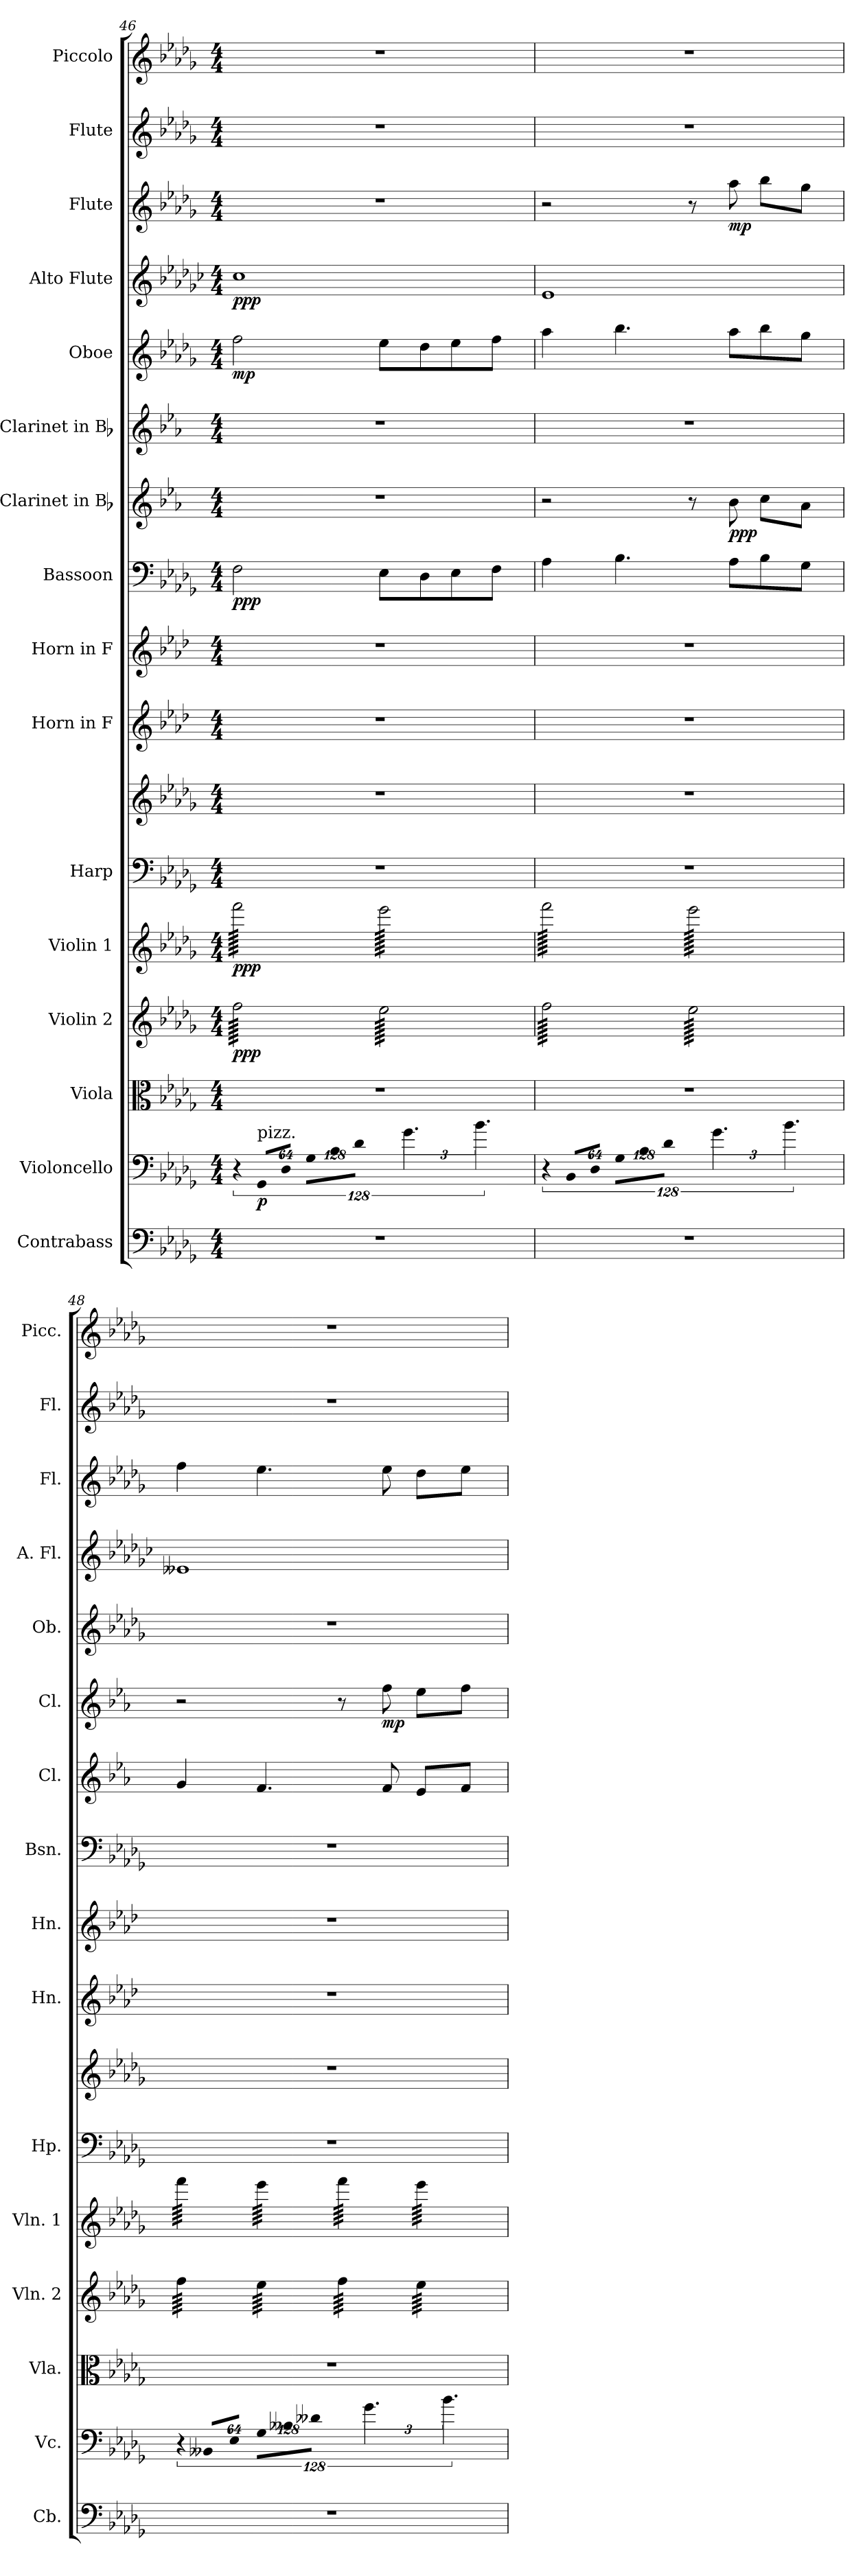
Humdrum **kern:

**kern	**kern	**dynam	**kern	**kern	**dynam	**kern	**dynam	**kern	**kern	**kern	**kern	**kern	**dynam	**kern	**dynam	**kern	**dynam	**kern	**dynam	**kern	**dynam	**kern	**dynam	**kern	**kern
*part16	*part15	*part15	*part14	*part13	*part13	*part12	*part12	*part11	*part11	*part10	*part9	*part8	*part8	*part7	*part7	*part6	*part6	*part5	*part5	*part4	*part4	*part3	*part3	*part2	*part1
*staff17	*staff16	*staff16	*staff15	*staff14	*staff14	*staff13	*staff13	*staff12	*staff11	*staff10	*staff9	*staff8	*staff8	*staff7	*staff7	*staff6	*staff6	*staff5	*staff5	*staff4	*staff4	*staff3	*staff3	*staff2	*staff1
*I"Contrabass	*I"Violoncello	*	*I"Viola	*I"Violin 2	*	*I"Violin 1	*	*I"Harp	*	*I"Horn in F	*I"Horn in F	*I"Bassoon	*	*I"Clarinet in Bb	*	*I"Clarinet in Bb	*	*I"Oboe	*	*I"Alto Flute	*	*I"Flute	*	*I"Flute	*I"Piccolo
*I'Cb.	*I'Vc.	*	*I'Vla.	*I'Vln. 2	*	*I'Vln. 1	*	*I'Hp.	*	*I'Hn.	*I'Hn.	*I'Bsn.	*	*I'Cl.	*	*I'Cl.	*	*I'Ob.	*	*I'A. Fl.	*	*I'Fl.	*	*I'Fl.	*I'Picc.
*clefF4	*clefF4	*	*clefC3	*clefG2	*	*clefG2	*	*clefF4	*clefG2	*clefG2	*clefG2	*clefF4	*	*clefG2	*	*clefG2	*	*clefG2	*	*clefG2	*	*clefG2	*	*clefG2	*clefG2
*ITrd7c12	*	*	*	*	*	*	*	*	*	*ITrd4c7	*ITrd4c7	*	*	*ITrd1c2	*	*ITrd1c2	*	*	*	*ITrd3c5	*	*	*	*	*ITrd-7c-12
*k[b-e-a-d-g-]	*k[b-e-a-d-g-]	*	*k[b-e-a-d-g-]	*k[b-e-a-d-g-]	*	*k[b-e-a-d-g-]	*	*k[b-e-a-d-g-]	*k[b-e-a-d-g-]	*k[b-e-a-d-g-]	*k[b-e-a-d-g-]	*k[b-e-a-d-g-]	*	*k[b-e-a-d-g-]	*	*k[b-e-a-d-g-]	*	*k[b-e-a-d-g-]	*	*k[b-e-a-d-g-]	*	*k[b-e-a-d-g-]	*	*k[b-e-a-d-g-]	*k[b-e-a-d-g-]
*D-:	*D-:	*	*D-:	*D-:	*	*D-:	*	*D-:	*D-:	*D-:	*D-:	*D-:	*	*D-:	*	*D-:	*	*D-:	*	*D-:	*	*D-:	*	*D-:	*D-:
*M4/4	*M4/4	*	*M4/4	*M4/4	*	*M4/4	*	*M4/4	*M4/4	*M4/4	*M4/4	*M4/4	*	*M4/4	*	*M4/4	*	*M4/4	*	*M4/4	*	*M4/4	*	*M4/4	*M4/4
=46	=46	=46	=46	=46	=46	=46	=46	=46	=46	=46	=46	=46	=46	=46	=46	=46	=46	=46	=46	=46	=46	=46	=46	=46	=46
!	!LO:N:vis=8	!	!	!	!	!	!	!	!	!	!	!	!	!	!	!	!	!	!	!	!	!	!	!	!
*	*	*	*	*tremolo	*	*	*	*	*	*	*	*	*	*	*	*	*	*	*	*	*	*	*	*	*
*	*	*	*	*	*	*tremolo	*	*	*	*	*	*	*	*	*	*	*	*	*	*	*	*	*	*	*
1r	1024%85r	.	1r	128ffi\LLLLL	ppp	128fffi\LLLLL	ppp	1r	1r	1r	1r	2Fi\	ppp	1r	.	1r	.	2ffi\	mp	1g-i	ppp	1r	.	1r	1r
.	.	.	.	128ffi\	.	128fffi\	.	.	.	.	.	.	.	.	.	.	.	.	.	.	.	.	.	.	.
.	.	.	.	128ffi\	.	128fffi\	.	.	.	.	.	.	.	.	.	.	.	.	.	.	.	.	.	.	.
.	.	.	.	128ffi\	.	128fffi\	.	.	.	.	.	.	.	.	.	.	.	.	.	.	.	.	.	.	.
.	.	.	.	128ffi\	.	128fffi\	.	.	.	.	.	.	.	.	.	.	.	.	.	.	.	.	.	.	.
.	.	.	.	128ffi\	.	128fffi\	.	.	.	.	.	.	.	.	.	.	.	.	.	.	.	.	.	.	.
.	.	.	.	128ffi\	.	128fffi\	.	.	.	.	.	.	.	.	.	.	.	.	.	.	.	.	.	.	.
.	.	.	.	128ffi\	.	128fffi\	.	.	.	.	.	.	.	.	.	.	.	.	.	.	.	.	.	.	.
.	.	.	.	128ffi\	.	128fffi\	.	.	.	.	.	.	.	.	.	.	.	.	.	.	.	.	.	.	.
.	.	.	.	128ffi\	.	128fffi\	.	.	.	.	.	.	.	.	.	.	.	.	.	.	.	.	.	.	.
.	.	.	.	128ffi\	.	128fffi\	.	.	.	.	.	.	.	.	.	.	.	.	.	.	.	.	.	.	.
!	!LO:TX:a:t=pizz.	!	!	!	!	!	!	!	!	!	!	!	!	!	!	!	!	!	!	!	!	!	!	!	!
!	!LO:N:vis=8	!	!	!	!	!	!	!	!	!	!	!	!	!	!	!	!	!	!	!	!	!	!	!	!
.	1024%85GG-i/L	p	.	.	.	.	.	.	.	.	.	.	.	.	.	.	.	.	.	.	.	.	.	.	.
.	.	.	.	128ffi\	.	128fffi\	.	.	.	.	.	.	.	.	.	.	.	.	.	.	.	.	.	.	.
.	.	.	.	128ffi\	.	128fffi\	.	.	.	.	.	.	.	.	.	.	.	.	.	.	.	.	.	.	.
.	.	.	.	128ffi\	.	128fffi\	.	.	.	.	.	.	.	.	.	.	.	.	.	.	.	.	.	.	.
.	.	.	.	128ffi\	.	128fffi\	.	.	.	.	.	.	.	.	.	.	.	.	.	.	.	.	.	.	.
.	.	.	.	128ffi\	.	128fffi\	.	.	.	.	.	.	.	.	.	.	.	.	.	.	.	.	.	.	.
.	.	.	.	128ffi\	.	128fffi\	.	.	.	.	.	.	.	.	.	.	.	.	.	.	.	.	.	.	.
.	.	.	.	128ffi\	.	128fffi\	.	.	.	.	.	.	.	.	.	.	.	.	.	.	.	.	.	.	.
.	.	.	.	128ffi\	.	128fffi\	.	.	.	.	.	.	.	.	.	.	.	.	.	.	.	.	.	.	.
.	.	.	.	128ffi\	.	128fffi\	.	.	.	.	.	.	.	.	.	.	.	.	.	.	.	.	.	.	.
.	.	.	.	128ffi\	.	128fffi\	.	.	.	.	.	.	.	.	.	.	.	.	.	.	.	.	.	.	.
.	.	.	.	128ffi\	.	128fffi\	.	.	.	.	.	.	.	.	.	.	.	.	.	.	.	.	.	.	.
!	!LO:N:vis=8	!	!	!	!	!	!	!	!	!	!	!	!	!	!	!	!	!	!	!	!	!	!	!	!
.	512%43D-i/J	.	.	.	.	.	.	.	.	.	.	.	.	.	.	.	.	.	.	.	.	.	.	.	.
.	.	.	.	128ffi\	.	128fffi\	.	.	.	.	.	.	.	.	.	.	.	.	.	.	.	.	.	.	.
.	.	.	.	128ffi\	.	128fffi\	.	.	.	.	.	.	.	.	.	.	.	.	.	.	.	.	.	.	.
.	.	.	.	128ffi\	.	128fffi\	.	.	.	.	.	.	.	.	.	.	.	.	.	.	.	.	.	.	.
.	.	.	.	128ffi\	.	128fffi\	.	.	.	.	.	.	.	.	.	.	.	.	.	.	.	.	.	.	.
.	.	.	.	128ffi\	.	128fffi\	.	.	.	.	.	.	.	.	.	.	.	.	.	.	.	.	.	.	.
.	.	.	.	128ffi\	.	128fffi\	.	.	.	.	.	.	.	.	.	.	.	.	.	.	.	.	.	.	.
.	.	.	.	128ffi\	.	128fffi\	.	.	.	.	.	.	.	.	.	.	.	.	.	.	.	.	.	.	.
.	.	.	.	128ffi\	.	128fffi\	.	.	.	.	.	.	.	.	.	.	.	.	.	.	.	.	.	.	.
.	.	.	.	128ffi\	.	128fffi\	.	.	.	.	.	.	.	.	.	.	.	.	.	.	.	.	.	.	.
.	.	.	.	128ffi\	.	128fffi\	.	.	.	.	.	.	.	.	.	.	.	.	.	.	.	.	.	.	.
*	*Xbrackettup	*	*	*	*	*	*	*	*	*	*	*	*	*	*	*	*	*	*	*	*	*	*	*	*
!	!LO:N:vis=8	!	!	!	!	!	!	!	!	!	!	!	!	!	!	!	!	!	!	!	!	!	!	!	!
.	1024%85G-i\L	.	.	128ffi\	.	128fffi\	.	.	.	.	.	.	.	.	.	.	.	.	.	.	.	.	.	.	.
.	.	.	.	128ffi\	.	128fffi\	.	.	.	.	.	.	.	.	.	.	.	.	.	.	.	.	.	.	.
.	.	.	.	128ffi\	.	128fffi\	.	.	.	.	.	.	.	.	.	.	.	.	.	.	.	.	.	.	.
.	.	.	.	128ffi\	.	128fffi\	.	.	.	.	.	.	.	.	.	.	.	.	.	.	.	.	.	.	.
.	.	.	.	128ffi\	.	128fffi\	.	.	.	.	.	.	.	.	.	.	.	.	.	.	.	.	.	.	.
.	.	.	.	128ffi\	.	128fffi\	.	.	.	.	.	.	.	.	.	.	.	.	.	.	.	.	.	.	.
.	.	.	.	128ffi\	.	128fffi\	.	.	.	.	.	.	.	.	.	.	.	.	.	.	.	.	.	.	.
.	.	.	.	128ffi\	.	128fffi\	.	.	.	.	.	.	.	.	.	.	.	.	.	.	.	.	.	.	.
.	.	.	.	128ffi\	.	128fffi\	.	.	.	.	.	.	.	.	.	.	.	.	.	.	.	.	.	.	.
.	.	.	.	128ffi\	.	128fffi\	.	.	.	.	.	.	.	.	.	.	.	.	.	.	.	.	.	.	.
.	.	.	.	128ffi\	.	128fffi\	.	.	.	.	.	.	.	.	.	.	.	.	.	.	.	.	.	.	.
!	!LO:N:vis=8	!	!	!	!	!	!	!	!	!	!	!	!	!	!	!	!	!	!	!	!	!	!	!	!
.	1024%85B-i\	.	.	.	.	.	.	.	.	.	.	.	.	.	.	.	.	.	.	.	.	.	.	.	.
.	.	.	.	128ffi\	.	128fffi\	.	.	.	.	.	.	.	.	.	.	.	.	.	.	.	.	.	.	.
.	.	.	.	128ffi\	.	128fffi\	.	.	.	.	.	.	.	.	.	.	.	.	.	.	.	.	.	.	.
.	.	.	.	128ffi\	.	128fffi\	.	.	.	.	.	.	.	.	.	.	.	.	.	.	.	.	.	.	.
.	.	.	.	128ffi\	.	128fffi\	.	.	.	.	.	.	.	.	.	.	.	.	.	.	.	.	.	.	.
.	.	.	.	128ffi\	.	128fffi\	.	.	.	.	.	.	.	.	.	.	.	.	.	.	.	.	.	.	.
.	.	.	.	128ffi\	.	128fffi\	.	.	.	.	.	.	.	.	.	.	.	.	.	.	.	.	.	.	.
.	.	.	.	128ffi\	.	128fffi\	.	.	.	.	.	.	.	.	.	.	.	.	.	.	.	.	.	.	.
.	.	.	.	128ffi\	.	128fffi\	.	.	.	.	.	.	.	.	.	.	.	.	.	.	.	.	.	.	.
.	.	.	.	128ffi\	.	128fffi\	.	.	.	.	.	.	.	.	.	.	.	.	.	.	.	.	.	.	.
.	.	.	.	128ffi\	.	128fffi\	.	.	.	.	.	.	.	.	.	.	.	.	.	.	.	.	.	.	.
.	.	.	.	128ffi\	.	128fffi\	.	.	.	.	.	.	.	.	.	.	.	.	.	.	.	.	.	.	.
!	!LO:N:vis=8	!	!	!	!	!	!	!	!	!	!	!	!	!	!	!	!	!	!	!	!	!	!	!	!
.	512%43d-i\J	.	.	.	.	.	.	.	.	.	.	.	.	.	.	.	.	.	.	.	.	.	.	.	.
.	.	.	.	128ffi\	.	128fffi\	.	.	.	.	.	.	.	.	.	.	.	.	.	.	.	.	.	.	.
.	.	.	.	128ffi\	.	128fffi\	.	.	.	.	.	.	.	.	.	.	.	.	.	.	.	.	.	.	.
.	.	.	.	128ffi\	.	128fffi\	.	.	.	.	.	.	.	.	.	.	.	.	.	.	.	.	.	.	.
.	.	.	.	128ffi\	.	128fffi\	.	.	.	.	.	.	.	.	.	.	.	.	.	.	.	.	.	.	.
.	.	.	.	128ffi\	.	128fffi\	.	.	.	.	.	.	.	.	.	.	.	.	.	.	.	.	.	.	.
.	.	.	.	128ffi\	.	128fffi\	.	.	.	.	.	.	.	.	.	.	.	.	.	.	.	.	.	.	.
.	.	.	.	128ffi\	.	128fffi\	.	.	.	.	.	.	.	.	.	.	.	.	.	.	.	.	.	.	.
.	.	.	.	128ffi\	.	128fffi\	.	.	.	.	.	.	.	.	.	.	.	.	.	.	.	.	.	.	.
.	.	.	.	128ffi\	.	128fffi\	.	.	.	.	.	.	.	.	.	.	.	.	.	.	.	.	.	.	.
.	.	.	.	128ffi\JJJJJ	.	128fffi\JJJJJ	.	.	.	.	.	.	.	.	.	.	.	.	.	.	.	.	.	.	.
*	*brackettup	*	*	*	*	*	*	*	*	*	*	*	*	*	*	*	*	*	*	*	*	*	*	*	*
.	6.g-i\	.	.	128ee-i\LLLLL	.	128eee-i\LLLLL	.	.	.	.	.	8E-i\L	.	.	.	.	.	8ee-i\L	.	.	.	.	.	.	.
.	.	.	.	128ee-i\	.	128eee-i\	.	.	.	.	.	.	.	.	.	.	.	.	.	.	.	.	.	.	.
.	.	.	.	128ee-i\	.	128eee-i\	.	.	.	.	.	.	.	.	.	.	.	.	.	.	.	.	.	.	.
.	.	.	.	128ee-i\	.	128eee-i\	.	.	.	.	.	.	.	.	.	.	.	.	.	.	.	.	.	.	.
.	.	.	.	128ee-i\	.	128eee-i\	.	.	.	.	.	.	.	.	.	.	.	.	.	.	.	.	.	.	.
.	.	.	.	128ee-i\	.	128eee-i\	.	.	.	.	.	.	.	.	.	.	.	.	.	.	.	.	.	.	.
.	.	.	.	128ee-i\	.	128eee-i\	.	.	.	.	.	.	.	.	.	.	.	.	.	.	.	.	.	.	.
.	.	.	.	128ee-i\	.	128eee-i\	.	.	.	.	.	.	.	.	.	.	.	.	.	.	.	.	.	.	.
.	.	.	.	128ee-i\	.	128eee-i\	.	.	.	.	.	.	.	.	.	.	.	.	.	.	.	.	.	.	.
.	.	.	.	128ee-i\	.	128eee-i\	.	.	.	.	.	.	.	.	.	.	.	.	.	.	.	.	.	.	.
.	.	.	.	128ee-i\	.	128eee-i\	.	.	.	.	.	.	.	.	.	.	.	.	.	.	.	.	.	.	.
.	.	.	.	128ee-i\	.	128eee-i\	.	.	.	.	.	.	.	.	.	.	.	.	.	.	.	.	.	.	.
.	.	.	.	128ee-i\	.	128eee-i\	.	.	.	.	.	.	.	.	.	.	.	.	.	.	.	.	.	.	.
.	.	.	.	128ee-i\	.	128eee-i\	.	.	.	.	.	.	.	.	.	.	.	.	.	.	.	.	.	.	.
.	.	.	.	128ee-i\	.	128eee-i\	.	.	.	.	.	.	.	.	.	.	.	.	.	.	.	.	.	.	.
.	.	.	.	128ee-i\	.	128eee-i\	.	.	.	.	.	.	.	.	.	.	.	.	.	.	.	.	.	.	.
.	.	.	.	128ee-i\	.	128eee-i\	.	.	.	.	.	8D-i\	.	.	.	.	.	8dd-i\	.	.	.	.	.	.	.
.	.	.	.	128ee-i\	.	128eee-i\	.	.	.	.	.	.	.	.	.	.	.	.	.	.	.	.	.	.	.
.	.	.	.	128ee-i\	.	128eee-i\	.	.	.	.	.	.	.	.	.	.	.	.	.	.	.	.	.	.	.
.	.	.	.	128ee-i\	.	128eee-i\	.	.	.	.	.	.	.	.	.	.	.	.	.	.	.	.	.	.	.
.	.	.	.	128ee-i\	.	128eee-i\	.	.	.	.	.	.	.	.	.	.	.	.	.	.	.	.	.	.	.
.	.	.	.	128ee-i\	.	128eee-i\	.	.	.	.	.	.	.	.	.	.	.	.	.	.	.	.	.	.	.
.	.	.	.	128ee-i\	.	128eee-i\	.	.	.	.	.	.	.	.	.	.	.	.	.	.	.	.	.	.	.
.	.	.	.	128ee-i\	.	128eee-i\	.	.	.	.	.	.	.	.	.	.	.	.	.	.	.	.	.	.	.
.	.	.	.	128ee-i\	.	128eee-i\	.	.	.	.	.	.	.	.	.	.	.	.	.	.	.	.	.	.	.
.	.	.	.	128ee-i\	.	128eee-i\	.	.	.	.	.	.	.	.	.	.	.	.	.	.	.	.	.	.	.
.	.	.	.	128ee-i\	.	128eee-i\	.	.	.	.	.	.	.	.	.	.	.	.	.	.	.	.	.	.	.
.	.	.	.	128ee-i\	.	128eee-i\	.	.	.	.	.	.	.	.	.	.	.	.	.	.	.	.	.	.	.
.	.	.	.	128ee-i\	.	128eee-i\	.	.	.	.	.	.	.	.	.	.	.	.	.	.	.	.	.	.	.
.	.	.	.	128ee-i\	.	128eee-i\	.	.	.	.	.	.	.	.	.	.	.	.	.	.	.	.	.	.	.
.	.	.	.	128ee-i\	.	128eee-i\	.	.	.	.	.	.	.	.	.	.	.	.	.	.	.	.	.	.	.
.	.	.	.	128ee-i\	.	128eee-i\	.	.	.	.	.	.	.	.	.	.	.	.	.	.	.	.	.	.	.
.	6.b-i\	.	.	128ee-i\	.	128eee-i\	.	.	.	.	.	8E-i\	.	.	.	.	.	8ee-i\	.	.	.	.	.	.	.
.	.	.	.	128ee-i\	.	128eee-i\	.	.	.	.	.	.	.	.	.	.	.	.	.	.	.	.	.	.	.
.	.	.	.	128ee-i\	.	128eee-i\	.	.	.	.	.	.	.	.	.	.	.	.	.	.	.	.	.	.	.
.	.	.	.	128ee-i\	.	128eee-i\	.	.	.	.	.	.	.	.	.	.	.	.	.	.	.	.	.	.	.
.	.	.	.	128ee-i\	.	128eee-i\	.	.	.	.	.	.	.	.	.	.	.	.	.	.	.	.	.	.	.
.	.	.	.	128ee-i\	.	128eee-i\	.	.	.	.	.	.	.	.	.	.	.	.	.	.	.	.	.	.	.
.	.	.	.	128ee-i\	.	128eee-i\	.	.	.	.	.	.	.	.	.	.	.	.	.	.	.	.	.	.	.
.	.	.	.	128ee-i\	.	128eee-i\	.	.	.	.	.	.	.	.	.	.	.	.	.	.	.	.	.	.	.
.	.	.	.	128ee-i\	.	128eee-i\	.	.	.	.	.	.	.	.	.	.	.	.	.	.	.	.	.	.	.
.	.	.	.	128ee-i\	.	128eee-i\	.	.	.	.	.	.	.	.	.	.	.	.	.	.	.	.	.	.	.
.	.	.	.	128ee-i\	.	128eee-i\	.	.	.	.	.	.	.	.	.	.	.	.	.	.	.	.	.	.	.
.	.	.	.	128ee-i\	.	128eee-i\	.	.	.	.	.	.	.	.	.	.	.	.	.	.	.	.	.	.	.
.	.	.	.	128ee-i\	.	128eee-i\	.	.	.	.	.	.	.	.	.	.	.	.	.	.	.	.	.	.	.
.	.	.	.	128ee-i\	.	128eee-i\	.	.	.	.	.	.	.	.	.	.	.	.	.	.	.	.	.	.	.
.	.	.	.	128ee-i\	.	128eee-i\	.	.	.	.	.	.	.	.	.	.	.	.	.	.	.	.	.	.	.
.	.	.	.	128ee-i\	.	128eee-i\	.	.	.	.	.	.	.	.	.	.	.	.	.	.	.	.	.	.	.
.	.	.	.	128ee-i\	.	128eee-i\	.	.	.	.	.	8Fi\J	.	.	.	.	.	8ffi\J	.	.	.	.	.	.	.
.	.	.	.	128ee-i\	.	128eee-i\	.	.	.	.	.	.	.	.	.	.	.	.	.	.	.	.	.	.	.
.	.	.	.	128ee-i\	.	128eee-i\	.	.	.	.	.	.	.	.	.	.	.	.	.	.	.	.	.	.	.
.	.	.	.	128ee-i\	.	128eee-i\	.	.	.	.	.	.	.	.	.	.	.	.	.	.	.	.	.	.	.
.	.	.	.	128ee-i\	.	128eee-i\	.	.	.	.	.	.	.	.	.	.	.	.	.	.	.	.	.	.	.
.	.	.	.	128ee-i\	.	128eee-i\	.	.	.	.	.	.	.	.	.	.	.	.	.	.	.	.	.	.	.
.	.	.	.	128ee-i\	.	128eee-i\	.	.	.	.	.	.	.	.	.	.	.	.	.	.	.	.	.	.	.
.	.	.	.	128ee-i\	.	128eee-i\	.	.	.	.	.	.	.	.	.	.	.	.	.	.	.	.	.	.	.
.	.	.	.	128ee-i\	.	128eee-i\	.	.	.	.	.	.	.	.	.	.	.	.	.	.	.	.	.	.	.
.	.	.	.	128ee-i\	.	128eee-i\	.	.	.	.	.	.	.	.	.	.	.	.	.	.	.	.	.	.	.
.	.	.	.	128ee-i\	.	128eee-i\	.	.	.	.	.	.	.	.	.	.	.	.	.	.	.	.	.	.	.
.	.	.	.	128ee-i\	.	128eee-i\	.	.	.	.	.	.	.	.	.	.	.	.	.	.	.	.	.	.	.
.	.	.	.	128ee-i\	.	128eee-i\	.	.	.	.	.	.	.	.	.	.	.	.	.	.	.	.	.	.	.
.	.	.	.	128ee-i\	.	128eee-i\	.	.	.	.	.	.	.	.	.	.	.	.	.	.	.	.	.	.	.
.	.	.	.	128ee-i\	.	128eee-i\	.	.	.	.	.	.	.	.	.	.	.	.	.	.	.	.	.	.	.
.	.	.	.	128ee-i\JJJJJ	.	128eee-i\JJJJJ	.	.	.	.	.	.	.	.	.	.	.	.	.	.	.	.	.	.	.
=47	=47	=47	=47	=47	=47	=47	=47	=47	=47	=47	=47	=47	=47	=47	=47	=47	=47	=47	=47	=47	=47	=47	=47	=47	=47
!	!LO:N:vis=8	!	!	!	!	!	!	!	!	!	!	!	!	!	!	!	!	!	!	!	!	!	!	!	!
1r	1024%85r	.	1r	128ffi\LLLLL	.	128fffi\LLLLL	.	1r	1r	1r	1r	4A-i\	.	2r	.	1r	.	4aa-i\	.	1B-i	.	2r	.	1r	1r
.	.	.	.	128ffi\	.	128fffi\	.	.	.	.	.	.	.	.	.	.	.	.	.	.	.	.	.	.	.
.	.	.	.	128ffi\	.	128fffi\	.	.	.	.	.	.	.	.	.	.	.	.	.	.	.	.	.	.	.
.	.	.	.	128ffi\	.	128fffi\	.	.	.	.	.	.	.	.	.	.	.	.	.	.	.	.	.	.	.
.	.	.	.	128ffi\	.	128fffi\	.	.	.	.	.	.	.	.	.	.	.	.	.	.	.	.	.	.	.
.	.	.	.	128ffi\	.	128fffi\	.	.	.	.	.	.	.	.	.	.	.	.	.	.	.	.	.	.	.
.	.	.	.	128ffi\	.	128fffi\	.	.	.	.	.	.	.	.	.	.	.	.	.	.	.	.	.	.	.
.	.	.	.	128ffi\	.	128fffi\	.	.	.	.	.	.	.	.	.	.	.	.	.	.	.	.	.	.	.
.	.	.	.	128ffi\	.	128fffi\	.	.	.	.	.	.	.	.	.	.	.	.	.	.	.	.	.	.	.
.	.	.	.	128ffi\	.	128fffi\	.	.	.	.	.	.	.	.	.	.	.	.	.	.	.	.	.	.	.
.	.	.	.	128ffi\	.	128fffi\	.	.	.	.	.	.	.	.	.	.	.	.	.	.	.	.	.	.	.
!	!LO:N:vis=8	!	!	!	!	!	!	!	!	!	!	!	!	!	!	!	!	!	!	!	!	!	!	!	!
.	1024%85BB-i/L	.	.	.	.	.	.	.	.	.	.	.	.	.	.	.	.	.	.	.	.	.	.	.	.
.	.	.	.	128ffi\	.	128fffi\	.	.	.	.	.	.	.	.	.	.	.	.	.	.	.	.	.	.	.
.	.	.	.	128ffi\	.	128fffi\	.	.	.	.	.	.	.	.	.	.	.	.	.	.	.	.	.	.	.
.	.	.	.	128ffi\	.	128fffi\	.	.	.	.	.	.	.	.	.	.	.	.	.	.	.	.	.	.	.
.	.	.	.	128ffi\	.	128fffi\	.	.	.	.	.	.	.	.	.	.	.	.	.	.	.	.	.	.	.
.	.	.	.	128ffi\	.	128fffi\	.	.	.	.	.	.	.	.	.	.	.	.	.	.	.	.	.	.	.
.	.	.	.	128ffi\	.	128fffi\	.	.	.	.	.	.	.	.	.	.	.	.	.	.	.	.	.	.	.
.	.	.	.	128ffi\	.	128fffi\	.	.	.	.	.	.	.	.	.	.	.	.	.	.	.	.	.	.	.
.	.	.	.	128ffi\	.	128fffi\	.	.	.	.	.	.	.	.	.	.	.	.	.	.	.	.	.	.	.
.	.	.	.	128ffi\	.	128fffi\	.	.	.	.	.	.	.	.	.	.	.	.	.	.	.	.	.	.	.
.	.	.	.	128ffi\	.	128fffi\	.	.	.	.	.	.	.	.	.	.	.	.	.	.	.	.	.	.	.
.	.	.	.	128ffi\	.	128fffi\	.	.	.	.	.	.	.	.	.	.	.	.	.	.	.	.	.	.	.
!	!LO:N:vis=8	!	!	!	!	!	!	!	!	!	!	!	!	!	!	!	!	!	!	!	!	!	!	!	!
.	512%43D-i/J	.	.	.	.	.	.	.	.	.	.	.	.	.	.	.	.	.	.	.	.	.	.	.	.
.	.	.	.	128ffi\	.	128fffi\	.	.	.	.	.	.	.	.	.	.	.	.	.	.	.	.	.	.	.
.	.	.	.	128ffi\	.	128fffi\	.	.	.	.	.	.	.	.	.	.	.	.	.	.	.	.	.	.	.
.	.	.	.	128ffi\	.	128fffi\	.	.	.	.	.	.	.	.	.	.	.	.	.	.	.	.	.	.	.
.	.	.	.	128ffi\	.	128fffi\	.	.	.	.	.	.	.	.	.	.	.	.	.	.	.	.	.	.	.
.	.	.	.	128ffi\	.	128fffi\	.	.	.	.	.	.	.	.	.	.	.	.	.	.	.	.	.	.	.
.	.	.	.	128ffi\	.	128fffi\	.	.	.	.	.	.	.	.	.	.	.	.	.	.	.	.	.	.	.
.	.	.	.	128ffi\	.	128fffi\	.	.	.	.	.	.	.	.	.	.	.	.	.	.	.	.	.	.	.
.	.	.	.	128ffi\	.	128fffi\	.	.	.	.	.	.	.	.	.	.	.	.	.	.	.	.	.	.	.
.	.	.	.	128ffi\	.	128fffi\	.	.	.	.	.	.	.	.	.	.	.	.	.	.	.	.	.	.	.
.	.	.	.	128ffi\	.	128fffi\	.	.	.	.	.	.	.	.	.	.	.	.	.	.	.	.	.	.	.
*	*Xbrackettup	*	*	*	*	*	*	*	*	*	*	*	*	*	*	*	*	*	*	*	*	*	*	*	*
!	!LO:N:vis=8	!	!	!	!	!	!	!	!	!	!	!	!	!	!	!	!	!	!	!	!	!	!	!	!
.	1024%85G-i\L	.	.	128ffi\	.	128fffi\	.	.	.	.	.	4.B-i\	.	.	.	.	.	4.bb-i\	.	.	.	.	.	.	.
.	.	.	.	128ffi\	.	128fffi\	.	.	.	.	.	.	.	.	.	.	.	.	.	.	.	.	.	.	.
.	.	.	.	128ffi\	.	128fffi\	.	.	.	.	.	.	.	.	.	.	.	.	.	.	.	.	.	.	.
.	.	.	.	128ffi\	.	128fffi\	.	.	.	.	.	.	.	.	.	.	.	.	.	.	.	.	.	.	.
.	.	.	.	128ffi\	.	128fffi\	.	.	.	.	.	.	.	.	.	.	.	.	.	.	.	.	.	.	.
.	.	.	.	128ffi\	.	128fffi\	.	.	.	.	.	.	.	.	.	.	.	.	.	.	.	.	.	.	.
.	.	.	.	128ffi\	.	128fffi\	.	.	.	.	.	.	.	.	.	.	.	.	.	.	.	.	.	.	.
.	.	.	.	128ffi\	.	128fffi\	.	.	.	.	.	.	.	.	.	.	.	.	.	.	.	.	.	.	.
.	.	.	.	128ffi\	.	128fffi\	.	.	.	.	.	.	.	.	.	.	.	.	.	.	.	.	.	.	.
.	.	.	.	128ffi\	.	128fffi\	.	.	.	.	.	.	.	.	.	.	.	.	.	.	.	.	.	.	.
.	.	.	.	128ffi\	.	128fffi\	.	.	.	.	.	.	.	.	.	.	.	.	.	.	.	.	.	.	.
!	!LO:N:vis=8	!	!	!	!	!	!	!	!	!	!	!	!	!	!	!	!	!	!	!	!	!	!	!	!
.	1024%85B-i\	.	.	.	.	.	.	.	.	.	.	.	.	.	.	.	.	.	.	.	.	.	.	.	.
.	.	.	.	128ffi\	.	128fffi\	.	.	.	.	.	.	.	.	.	.	.	.	.	.	.	.	.	.	.
.	.	.	.	128ffi\	.	128fffi\	.	.	.	.	.	.	.	.	.	.	.	.	.	.	.	.	.	.	.
.	.	.	.	128ffi\	.	128fffi\	.	.	.	.	.	.	.	.	.	.	.	.	.	.	.	.	.	.	.
.	.	.	.	128ffi\	.	128fffi\	.	.	.	.	.	.	.	.	.	.	.	.	.	.	.	.	.	.	.
.	.	.	.	128ffi\	.	128fffi\	.	.	.	.	.	.	.	.	.	.	.	.	.	.	.	.	.	.	.
.	.	.	.	128ffi\	.	128fffi\	.	.	.	.	.	.	.	.	.	.	.	.	.	.	.	.	.	.	.
.	.	.	.	128ffi\	.	128fffi\	.	.	.	.	.	.	.	.	.	.	.	.	.	.	.	.	.	.	.
.	.	.	.	128ffi\	.	128fffi\	.	.	.	.	.	.	.	.	.	.	.	.	.	.	.	.	.	.	.
.	.	.	.	128ffi\	.	128fffi\	.	.	.	.	.	.	.	.	.	.	.	.	.	.	.	.	.	.	.
.	.	.	.	128ffi\	.	128fffi\	.	.	.	.	.	.	.	.	.	.	.	.	.	.	.	.	.	.	.
.	.	.	.	128ffi\	.	128fffi\	.	.	.	.	.	.	.	.	.	.	.	.	.	.	.	.	.	.	.
!	!LO:N:vis=8	!	!	!	!	!	!	!	!	!	!	!	!	!	!	!	!	!	!	!	!	!	!	!	!
.	512%43d-i\J	.	.	.	.	.	.	.	.	.	.	.	.	.	.	.	.	.	.	.	.	.	.	.	.
.	.	.	.	128ffi\	.	128fffi\	.	.	.	.	.	.	.	.	.	.	.	.	.	.	.	.	.	.	.
.	.	.	.	128ffi\	.	128fffi\	.	.	.	.	.	.	.	.	.	.	.	.	.	.	.	.	.	.	.
.	.	.	.	128ffi\	.	128fffi\	.	.	.	.	.	.	.	.	.	.	.	.	.	.	.	.	.	.	.
.	.	.	.	128ffi\	.	128fffi\	.	.	.	.	.	.	.	.	.	.	.	.	.	.	.	.	.	.	.
.	.	.	.	128ffi\	.	128fffi\	.	.	.	.	.	.	.	.	.	.	.	.	.	.	.	.	.	.	.
.	.	.	.	128ffi\	.	128fffi\	.	.	.	.	.	.	.	.	.	.	.	.	.	.	.	.	.	.	.
.	.	.	.	128ffi\	.	128fffi\	.	.	.	.	.	.	.	.	.	.	.	.	.	.	.	.	.	.	.
.	.	.	.	128ffi\	.	128fffi\	.	.	.	.	.	.	.	.	.	.	.	.	.	.	.	.	.	.	.
.	.	.	.	128ffi\	.	128fffi\	.	.	.	.	.	.	.	.	.	.	.	.	.	.	.	.	.	.	.
.	.	.	.	128ffi\JJJJJ	.	128fffi\JJJJJ	.	.	.	.	.	.	.	.	.	.	.	.	.	.	.	.	.	.	.
*	*brackettup	*	*	*	*	*	*	*	*	*	*	*	*	*	*	*	*	*	*	*	*	*	*	*	*
.	6.g-i\	.	.	128ee-i\LLLLL	.	128eee-i\LLLLL	.	.	.	.	.	.	.	8r	.	.	.	.	.	.	.	8r	.	.	.
.	.	.	.	128ee-i\	.	128eee-i\	.	.	.	.	.	.	.	.	.	.	.	.	.	.	.	.	.	.	.
.	.	.	.	128ee-i\	.	128eee-i\	.	.	.	.	.	.	.	.	.	.	.	.	.	.	.	.	.	.	.
.	.	.	.	128ee-i\	.	128eee-i\	.	.	.	.	.	.	.	.	.	.	.	.	.	.	.	.	.	.	.
.	.	.	.	128ee-i\	.	128eee-i\	.	.	.	.	.	.	.	.	.	.	.	.	.	.	.	.	.	.	.
.	.	.	.	128ee-i\	.	128eee-i\	.	.	.	.	.	.	.	.	.	.	.	.	.	.	.	.	.	.	.
.	.	.	.	128ee-i\	.	128eee-i\	.	.	.	.	.	.	.	.	.	.	.	.	.	.	.	.	.	.	.
.	.	.	.	128ee-i\	.	128eee-i\	.	.	.	.	.	.	.	.	.	.	.	.	.	.	.	.	.	.	.
.	.	.	.	128ee-i\	.	128eee-i\	.	.	.	.	.	.	.	.	.	.	.	.	.	.	.	.	.	.	.
.	.	.	.	128ee-i\	.	128eee-i\	.	.	.	.	.	.	.	.	.	.	.	.	.	.	.	.	.	.	.
.	.	.	.	128ee-i\	.	128eee-i\	.	.	.	.	.	.	.	.	.	.	.	.	.	.	.	.	.	.	.
.	.	.	.	128ee-i\	.	128eee-i\	.	.	.	.	.	.	.	.	.	.	.	.	.	.	.	.	.	.	.
.	.	.	.	128ee-i\	.	128eee-i\	.	.	.	.	.	.	.	.	.	.	.	.	.	.	.	.	.	.	.
.	.	.	.	128ee-i\	.	128eee-i\	.	.	.	.	.	.	.	.	.	.	.	.	.	.	.	.	.	.	.
.	.	.	.	128ee-i\	.	128eee-i\	.	.	.	.	.	.	.	.	.	.	.	.	.	.	.	.	.	.	.
.	.	.	.	128ee-i\	.	128eee-i\	.	.	.	.	.	.	.	.	.	.	.	.	.	.	.	.	.	.	.
.	.	.	.	128ee-i\	.	128eee-i\	.	.	.	.	.	8A-i\L	.	8a-i\	ppp	.	.	8aa-i\L	.	.	.	8aa-i\	mp	.	.
.	.	.	.	128ee-i\	.	128eee-i\	.	.	.	.	.	.	.	.	.	.	.	.	.	.	.	.	.	.	.
.	.	.	.	128ee-i\	.	128eee-i\	.	.	.	.	.	.	.	.	.	.	.	.	.	.	.	.	.	.	.
.	.	.	.	128ee-i\	.	128eee-i\	.	.	.	.	.	.	.	.	.	.	.	.	.	.	.	.	.	.	.
.	.	.	.	128ee-i\	.	128eee-i\	.	.	.	.	.	.	.	.	.	.	.	.	.	.	.	.	.	.	.
.	.	.	.	128ee-i\	.	128eee-i\	.	.	.	.	.	.	.	.	.	.	.	.	.	.	.	.	.	.	.
.	.	.	.	128ee-i\	.	128eee-i\	.	.	.	.	.	.	.	.	.	.	.	.	.	.	.	.	.	.	.
.	.	.	.	128ee-i\	.	128eee-i\	.	.	.	.	.	.	.	.	.	.	.	.	.	.	.	.	.	.	.
.	.	.	.	128ee-i\	.	128eee-i\	.	.	.	.	.	.	.	.	.	.	.	.	.	.	.	.	.	.	.
.	.	.	.	128ee-i\	.	128eee-i\	.	.	.	.	.	.	.	.	.	.	.	.	.	.	.	.	.	.	.
.	.	.	.	128ee-i\	.	128eee-i\	.	.	.	.	.	.	.	.	.	.	.	.	.	.	.	.	.	.	.
.	.	.	.	128ee-i\	.	128eee-i\	.	.	.	.	.	.	.	.	.	.	.	.	.	.	.	.	.	.	.
.	.	.	.	128ee-i\	.	128eee-i\	.	.	.	.	.	.	.	.	.	.	.	.	.	.	.	.	.	.	.
.	.	.	.	128ee-i\	.	128eee-i\	.	.	.	.	.	.	.	.	.	.	.	.	.	.	.	.	.	.	.
.	.	.	.	128ee-i\	.	128eee-i\	.	.	.	.	.	.	.	.	.	.	.	.	.	.	.	.	.	.	.
.	.	.	.	128ee-i\	.	128eee-i\	.	.	.	.	.	.	.	.	.	.	.	.	.	.	.	.	.	.	.
.	6.b-i\	.	.	128ee-i\	.	128eee-i\	.	.	.	.	.	8B-i\	.	8b-i\L	.	.	.	8bb-i\	.	.	.	8bb-i\L	.	.	.
.	.	.	.	128ee-i\	.	128eee-i\	.	.	.	.	.	.	.	.	.	.	.	.	.	.	.	.	.	.	.
.	.	.	.	128ee-i\	.	128eee-i\	.	.	.	.	.	.	.	.	.	.	.	.	.	.	.	.	.	.	.
.	.	.	.	128ee-i\	.	128eee-i\	.	.	.	.	.	.	.	.	.	.	.	.	.	.	.	.	.	.	.
.	.	.	.	128ee-i\	.	128eee-i\	.	.	.	.	.	.	.	.	.	.	.	.	.	.	.	.	.	.	.
.	.	.	.	128ee-i\	.	128eee-i\	.	.	.	.	.	.	.	.	.	.	.	.	.	.	.	.	.	.	.
.	.	.	.	128ee-i\	.	128eee-i\	.	.	.	.	.	.	.	.	.	.	.	.	.	.	.	.	.	.	.
.	.	.	.	128ee-i\	.	128eee-i\	.	.	.	.	.	.	.	.	.	.	.	.	.	.	.	.	.	.	.
.	.	.	.	128ee-i\	.	128eee-i\	.	.	.	.	.	.	.	.	.	.	.	.	.	.	.	.	.	.	.
.	.	.	.	128ee-i\	.	128eee-i\	.	.	.	.	.	.	.	.	.	.	.	.	.	.	.	.	.	.	.
.	.	.	.	128ee-i\	.	128eee-i\	.	.	.	.	.	.	.	.	.	.	.	.	.	.	.	.	.	.	.
.	.	.	.	128ee-i\	.	128eee-i\	.	.	.	.	.	.	.	.	.	.	.	.	.	.	.	.	.	.	.
.	.	.	.	128ee-i\	.	128eee-i\	.	.	.	.	.	.	.	.	.	.	.	.	.	.	.	.	.	.	.
.	.	.	.	128ee-i\	.	128eee-i\	.	.	.	.	.	.	.	.	.	.	.	.	.	.	.	.	.	.	.
.	.	.	.	128ee-i\	.	128eee-i\	.	.	.	.	.	.	.	.	.	.	.	.	.	.	.	.	.	.	.
.	.	.	.	128ee-i\	.	128eee-i\	.	.	.	.	.	.	.	.	.	.	.	.	.	.	.	.	.	.	.
.	.	.	.	128ee-i\	.	128eee-i\	.	.	.	.	.	8G-i\J	.	8g-i\J	.	.	.	8gg-i\J	.	.	.	8gg-i\J	.	.	.
.	.	.	.	128ee-i\	.	128eee-i\	.	.	.	.	.	.	.	.	.	.	.	.	.	.	.	.	.	.	.
.	.	.	.	128ee-i\	.	128eee-i\	.	.	.	.	.	.	.	.	.	.	.	.	.	.	.	.	.	.	.
.	.	.	.	128ee-i\	.	128eee-i\	.	.	.	.	.	.	.	.	.	.	.	.	.	.	.	.	.	.	.
.	.	.	.	128ee-i\	.	128eee-i\	.	.	.	.	.	.	.	.	.	.	.	.	.	.	.	.	.	.	.
.	.	.	.	128ee-i\	.	128eee-i\	.	.	.	.	.	.	.	.	.	.	.	.	.	.	.	.	.	.	.
.	.	.	.	128ee-i\	.	128eee-i\	.	.	.	.	.	.	.	.	.	.	.	.	.	.	.	.	.	.	.
.	.	.	.	128ee-i\	.	128eee-i\	.	.	.	.	.	.	.	.	.	.	.	.	.	.	.	.	.	.	.
.	.	.	.	128ee-i\	.	128eee-i\	.	.	.	.	.	.	.	.	.	.	.	.	.	.	.	.	.	.	.
.	.	.	.	128ee-i\	.	128eee-i\	.	.	.	.	.	.	.	.	.	.	.	.	.	.	.	.	.	.	.
.	.	.	.	128ee-i\	.	128eee-i\	.	.	.	.	.	.	.	.	.	.	.	.	.	.	.	.	.	.	.
.	.	.	.	128ee-i\	.	128eee-i\	.	.	.	.	.	.	.	.	.	.	.	.	.	.	.	.	.	.	.
.	.	.	.	128ee-i\	.	128eee-i\	.	.	.	.	.	.	.	.	.	.	.	.	.	.	.	.	.	.	.
.	.	.	.	128ee-i\	.	128eee-i\	.	.	.	.	.	.	.	.	.	.	.	.	.	.	.	.	.	.	.
.	.	.	.	128ee-i\	.	128eee-i\	.	.	.	.	.	.	.	.	.	.	.	.	.	.	.	.	.	.	.
.	.	.	.	128ee-i\JJJJJ	.	128eee-i\JJJJJ	.	.	.	.	.	.	.	.	.	.	.	.	.	.	.	.	.	.	.
=48	=48	=48	=48	=48	=48	=48	=48	=48	=48	=48	=48	=48	=48	=48	=48	=48	=48	=48	=48	=48	=48	=48	=48	=48	=48
!	!LO:N:vis=8	!	!	!	!	!	!	!	!	!	!	!	!	!	!	!	!	!	!	!	!	!	!	!	!
1r	1024%85r	.	1r	64ffi\LLLL	.	64fffi\LLLL	.	1r	1r	1r	1r	1r	.	4fi/	.	2r	.	1r	.	1B--Xi	.	4ffi\	.	1r	1r
.	.	.	.	64ffi\	.	64fffi\	.	.	.	.	.	.	.	.	.	.	.	.	.	.	.	.	.	.	.
.	.	.	.	64ffi\	.	64fffi\	.	.	.	.	.	.	.	.	.	.	.	.	.	.	.	.	.	.	.
.	.	.	.	64ffi\	.	64fffi\	.	.	.	.	.	.	.	.	.	.	.	.	.	.	.	.	.	.	.
.	.	.	.	64ffi\	.	64fffi\	.	.	.	.	.	.	.	.	.	.	.	.	.	.	.	.	.	.	.
.	.	.	.	64ffi\	.	64fffi\	.	.	.	.	.	.	.	.	.	.	.	.	.	.	.	.	.	.	.
!	!LO:N:vis=8	!	!	!	!	!	!	!	!	!	!	!	!	!	!	!	!	!	!	!	!	!	!	!	!
.	1024%85BB--Xi/L	.	.	.	.	.	.	.	.	.	.	.	.	.	.	.	.	.	.	.	.	.	.	.	.
.	.	.	.	64ffi\	.	64fffi\	.	.	.	.	.	.	.	.	.	.	.	.	.	.	.	.	.	.	.
.	.	.	.	64ffi\	.	64fffi\	.	.	.	.	.	.	.	.	.	.	.	.	.	.	.	.	.	.	.
.	.	.	.	64ffi\	.	64fffi\	.	.	.	.	.	.	.	.	.	.	.	.	.	.	.	.	.	.	.
.	.	.	.	64ffi\	.	64fffi\	.	.	.	.	.	.	.	.	.	.	.	.	.	.	.	.	.	.	.
.	.	.	.	64ffi\	.	64fffi\	.	.	.	.	.	.	.	.	.	.	.	.	.	.	.	.	.	.	.
!	!LO:N:vis=8	!	!	!	!	!	!	!	!	!	!	!	!	!	!	!	!	!	!	!	!	!	!	!	!
.	512%43E-i/J	.	.	.	.	.	.	.	.	.	.	.	.	.	.	.	.	.	.	.	.	.	.	.	.
.	.	.	.	64ffi\	.	64fffi\	.	.	.	.	.	.	.	.	.	.	.	.	.	.	.	.	.	.	.
.	.	.	.	64ffi\	.	64fffi\	.	.	.	.	.	.	.	.	.	.	.	.	.	.	.	.	.	.	.
.	.	.	.	64ffi\	.	64fffi\	.	.	.	.	.	.	.	.	.	.	.	.	.	.	.	.	.	.	.
.	.	.	.	64ffi\	.	64fffi\	.	.	.	.	.	.	.	.	.	.	.	.	.	.	.	.	.	.	.
.	.	.	.	64ffi\JJJJ	.	64fffi\JJJJ	.	.	.	.	.	.	.	.	.	.	.	.	.	.	.	.	.	.	.
*	*Xbrackettup	*	*	*	*	*	*	*	*	*	*	*	*	*	*	*	*	*	*	*	*	*	*	*	*
!	!LO:N:vis=8	!	!	!	!	!	!	!	!	!	!	!	!	!	!	!	!	!	!	!	!	!	!	!	!
.	1024%85G-i\L	.	.	64ee-i\LLLL	.	64eee-i\LLLL	.	.	.	.	.	.	.	4.e-i/	.	.	.	.	.	.	.	4.ee-i\	.	.	.
.	.	.	.	64ee-i\	.	64eee-i\	.	.	.	.	.	.	.	.	.	.	.	.	.	.	.	.	.	.	.
.	.	.	.	64ee-i\	.	64eee-i\	.	.	.	.	.	.	.	.	.	.	.	.	.	.	.	.	.	.	.
.	.	.	.	64ee-i\	.	64eee-i\	.	.	.	.	.	.	.	.	.	.	.	.	.	.	.	.	.	.	.
.	.	.	.	64ee-i\	.	64eee-i\	.	.	.	.	.	.	.	.	.	.	.	.	.	.	.	.	.	.	.
.	.	.	.	64ee-i\	.	64eee-i\	.	.	.	.	.	.	.	.	.	.	.	.	.	.	.	.	.	.	.
!	!LO:N:vis=8	!	!	!	!	!	!	!	!	!	!	!	!	!	!	!	!	!	!	!	!	!	!	!	!
.	1024%85B--Xi\	.	.	.	.	.	.	.	.	.	.	.	.	.	.	.	.	.	.	.	.	.	.	.	.
.	.	.	.	64ee-i\	.	64eee-i\	.	.	.	.	.	.	.	.	.	.	.	.	.	.	.	.	.	.	.
.	.	.	.	64ee-i\	.	64eee-i\	.	.	.	.	.	.	.	.	.	.	.	.	.	.	.	.	.	.	.
.	.	.	.	64ee-i\	.	64eee-i\	.	.	.	.	.	.	.	.	.	.	.	.	.	.	.	.	.	.	.
.	.	.	.	64ee-i\	.	64eee-i\	.	.	.	.	.	.	.	.	.	.	.	.	.	.	.	.	.	.	.
.	.	.	.	64ee-i\	.	64eee-i\	.	.	.	.	.	.	.	.	.	.	.	.	.	.	.	.	.	.	.
!	!LO:N:vis=8	!	!	!	!	!	!	!	!	!	!	!	!	!	!	!	!	!	!	!	!	!	!	!	!
.	512%43d--Xi\J	.	.	.	.	.	.	.	.	.	.	.	.	.	.	.	.	.	.	.	.	.	.	.	.
.	.	.	.	64ee-i\	.	64eee-i\	.	.	.	.	.	.	.	.	.	.	.	.	.	.	.	.	.	.	.
.	.	.	.	64ee-i\	.	64eee-i\	.	.	.	.	.	.	.	.	.	.	.	.	.	.	.	.	.	.	.
.	.	.	.	64ee-i\	.	64eee-i\	.	.	.	.	.	.	.	.	.	.	.	.	.	.	.	.	.	.	.
.	.	.	.	64ee-i\	.	64eee-i\	.	.	.	.	.	.	.	.	.	.	.	.	.	.	.	.	.	.	.
.	.	.	.	64ee-i\JJJJ	.	64eee-i\JJJJ	.	.	.	.	.	.	.	.	.	.	.	.	.	.	.	.	.	.	.
*	*brackettup	*	*	*	*	*	*	*	*	*	*	*	*	*	*	*	*	*	*	*	*	*	*	*	*
.	6.g-i\	.	.	64ffi\LLLL	.	64fffi\LLLL	.	.	.	.	.	.	.	.	.	8r	.	.	.	.	.	.	.	.	.
.	.	.	.	64ffi\	.	64fffi\	.	.	.	.	.	.	.	.	.	.	.	.	.	.	.	.	.	.	.
.	.	.	.	64ffi\	.	64fffi\	.	.	.	.	.	.	.	.	.	.	.	.	.	.	.	.	.	.	.
.	.	.	.	64ffi\	.	64fffi\	.	.	.	.	.	.	.	.	.	.	.	.	.	.	.	.	.	.	.
.	.	.	.	64ffi\	.	64fffi\	.	.	.	.	.	.	.	.	.	.	.	.	.	.	.	.	.	.	.
.	.	.	.	64ffi\	.	64fffi\	.	.	.	.	.	.	.	.	.	.	.	.	.	.	.	.	.	.	.
.	.	.	.	64ffi\	.	64fffi\	.	.	.	.	.	.	.	.	.	.	.	.	.	.	.	.	.	.	.
.	.	.	.	64ffi\	.	64fffi\	.	.	.	.	.	.	.	.	.	.	.	.	.	.	.	.	.	.	.
.	.	.	.	64ffi\	.	64fffi\	.	.	.	.	.	.	.	8e-i/	.	8ee-i\	mp	.	.	.	.	8ee-i\	.	.	.
.	.	.	.	64ffi\	.	64fffi\	.	.	.	.	.	.	.	.	.	.	.	.	.	.	.	.	.	.	.
.	.	.	.	64ffi\	.	64fffi\	.	.	.	.	.	.	.	.	.	.	.	.	.	.	.	.	.	.	.
.	.	.	.	64ffi\	.	64fffi\	.	.	.	.	.	.	.	.	.	.	.	.	.	.	.	.	.	.	.
.	.	.	.	64ffi\	.	64fffi\	.	.	.	.	.	.	.	.	.	.	.	.	.	.	.	.	.	.	.
.	.	.	.	64ffi\	.	64fffi\	.	.	.	.	.	.	.	.	.	.	.	.	.	.	.	.	.	.	.
.	.	.	.	64ffi\	.	64fffi\	.	.	.	.	.	.	.	.	.	.	.	.	.	.	.	.	.	.	.
.	.	.	.	64ffi\JJJJ	.	64fffi\JJJJ	.	.	.	.	.	.	.	.	.	.	.	.	.	.	.	.	.	.	.
.	6.b-i\	.	.	64ee-i\LLLL	.	64eee-i\LLLL	.	.	.	.	.	.	.	8d-i/L	.	8dd-i\L	.	.	.	.	.	8dd-i\L	.	.	.
.	.	.	.	64ee-i\	.	64eee-i\	.	.	.	.	.	.	.	.	.	.	.	.	.	.	.	.	.	.	.
.	.	.	.	64ee-i\	.	64eee-i\	.	.	.	.	.	.	.	.	.	.	.	.	.	.	.	.	.	.	.
.	.	.	.	64ee-i\	.	64eee-i\	.	.	.	.	.	.	.	.	.	.	.	.	.	.	.	.	.	.	.
.	.	.	.	64ee-i\	.	64eee-i\	.	.	.	.	.	.	.	.	.	.	.	.	.	.	.	.	.	.	.
.	.	.	.	64ee-i\	.	64eee-i\	.	.	.	.	.	.	.	.	.	.	.	.	.	.	.	.	.	.	.
.	.	.	.	64ee-i\	.	64eee-i\	.	.	.	.	.	.	.	.	.	.	.	.	.	.	.	.	.	.	.
.	.	.	.	64ee-i\	.	64eee-i\	.	.	.	.	.	.	.	.	.	.	.	.	.	.	.	.	.	.	.
.	.	.	.	64ee-i\	.	64eee-i\	.	.	.	.	.	.	.	8e-i/J	.	8ee-i\J	.	.	.	.	.	8ee-i\J	.	.	.
.	.	.	.	64ee-i\	.	64eee-i\	.	.	.	.	.	.	.	.	.	.	.	.	.	.	.	.	.	.	.
.	.	.	.	64ee-i\	.	64eee-i\	.	.	.	.	.	.	.	.	.	.	.	.	.	.	.	.	.	.	.
.	.	.	.	64ee-i\	.	64eee-i\	.	.	.	.	.	.	.	.	.	.	.	.	.	.	.	.	.	.	.
.	.	.	.	64ee-i\	.	64eee-i\	.	.	.	.	.	.	.	.	.	.	.	.	.	.	.	.	.	.	.
.	.	.	.	64ee-i\	.	64eee-i\	.	.	.	.	.	.	.	.	.	.	.	.	.	.	.	.	.	.	.
.	.	.	.	64ee-i\	.	64eee-i\	.	.	.	.	.	.	.	.	.	.	.	.	.	.	.	.	.	.	.
.	.	.	.	64ee-i\JJJJ	.	64eee-i\JJJJ	.	.	.	.	.	.	.	.	.	.	.	.	.	.	.	.	.	.	.
*	*	*	*	*	*	*Xtremolo	*	*	*	*	*	*	*	*	*	*	*	*	*	*	*	*	*	*	*
*	*	*	*	*Xtremolo	*	*	*	*	*	*	*	*	*	*	*	*	*	*	*	*	*	*	*	*	*
=	=	=	=	=	=	=	=	=	=	=	=	=	=	=	=	=	=	=	=	=	=	=	=	=	=
*-	*-	*-	*-	*-	*-	*-	*-	*-	*-	*-	*-	*-	*-	*-	*-	*-	*-	*-	*-	*-	*-	*-	*-	*-	*-
